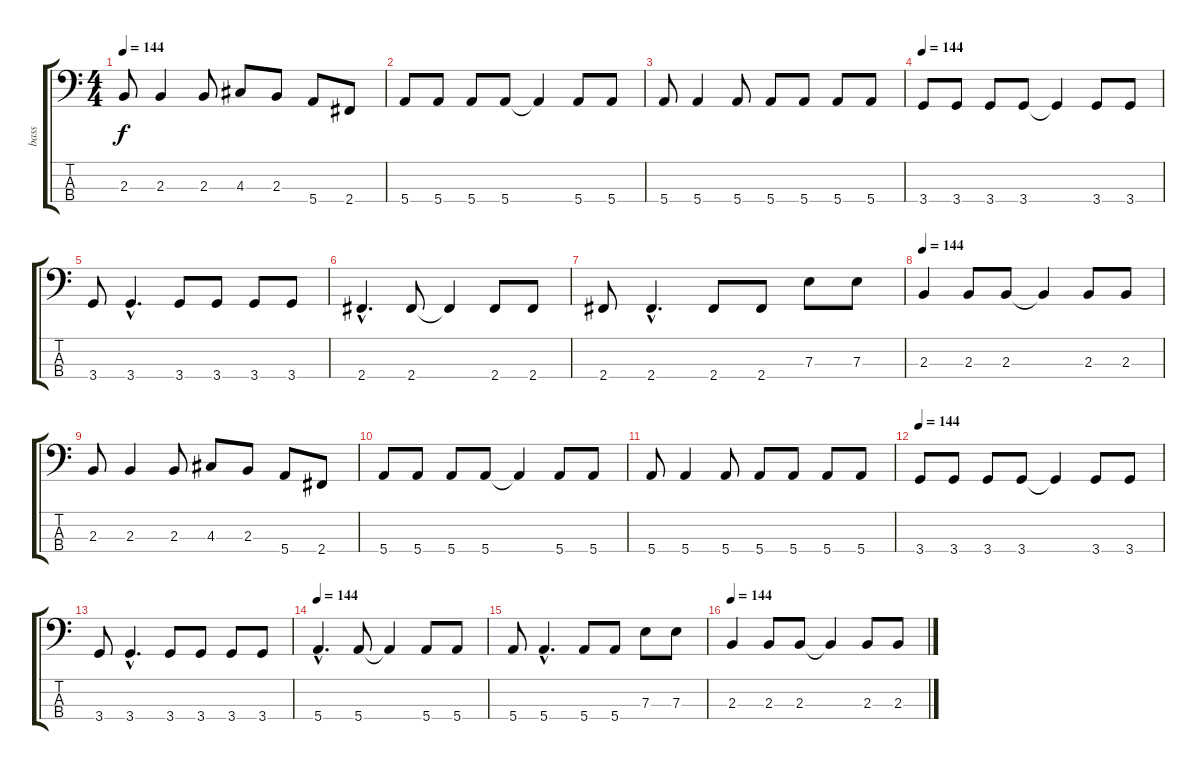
\track ("bass" "bass") {instrument electricbassfinger}
\staff {score tabs}
\tuning (G2 D2 A1 E1) {hide}
\ts (4 4)
\tempo 144
\clef f4
\ks c
2.3.8{dy f} 2.3.4 2.3.8 4.3.8 2.3.8 5.4.8 2.4.8 |
5.4.8 5.4.8 5.4.8 5.4.8 5.4{t}.4 5.4.8 5.4.8 |
5.4.8 5.4.4 5.4.8 5.4.8 5.4.8 5.4.8 5.4.8 |
\tempo 144
3.4.8 3.4.8 3.4.8 3.4.8 3.4{t}.4 3.4.8 3.4.8 |
3.4.8 3.4{hac}.4{d} 3.4.8 3.4.8 3.4.8 3.4.8 |
2.4{hac}.4{d} 2.4.8 2.4{t}.4 2.4.8 2.4.8 |
2.4.8 2.4{hac}.4{d} 2.4.8 2.4.8 7.3.8 7.3.8 |
\tempo 144
2.3.4 2.3.8 2.3.8 2.3{t}.4 2.3.8 2.3.8 |
2.3.8 2.3.4 2.3.8 4.3.8 2.3.8 5.4.8 2.4.8 |
5.4.8 5.4.8 5.4.8 5.4.8 5.4{t}.4 5.4.8 5.4.8 |
5.4.8 5.4.4 5.4.8 5.4.8 5.4.8 5.4.8 5.4.8 |
\tempo 144
3.4.8 3.4.8 3.4.8 3.4.8 3.4{t}.4 3.4.8 3.4.8 |
3.4.8 3.4{hac}.4{d} 3.4.8 3.4.8 3.4.8 3.4.8 |
\tempo 144
5.4{hac}.4{d volume 15} 5.4.8 5.4{t}.4 5.4.8 5.4.8 |
5.4.8{volume 14} 5.4{hac}.4{d} 5.4.8 5.4.8 7.3.8 7.3.8 |
\tempo 144
2.3.4{volume 13} 2.3.8 2.3.8 2.3{t}.4 2.3.8 2.3.8
